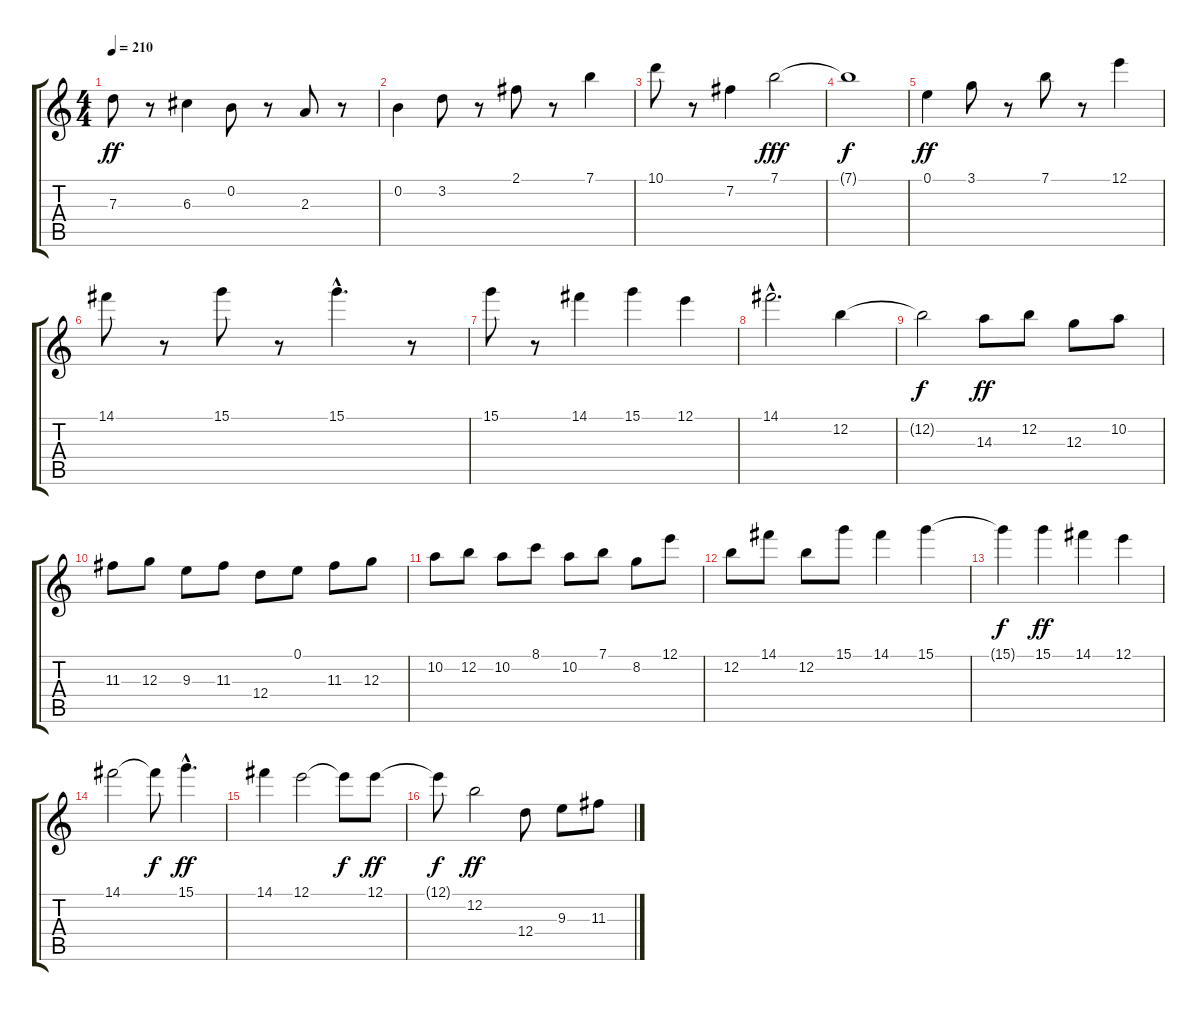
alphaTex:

\track "" {instrument acousticguitarnylon}
\staff {score tabs}
\tuning (E4 B3 G3 D3 A2 E2) {hide}
\ts (4 4)
\tempo 210
\clef g2
\ks c
7.3.8{dy ff} r.8 6.3.4 0.2.8 r.8 2.3.8 r.8 |
0.2.4 3.2.8 r.8 2.1.8 r.8 7.1.4 |
10.1.8 r.8 7.2.4 7.1.2{dy fff} |
7.1{t}.1{dy f} |
0.1.4{dy ff} 3.1.8 r.8 7.1.8 r.8 12.1.4 |
14.1.8 r.8 15.1.8 r.8 15.1{hac}.4{d} r.8 |
15.1.8 r.8 14.1.4 15.1.4 12.1.4 |
14.1{hac}.2{d} 12.2.4 |
12.2{t}.2{dy f} 14.3.8{dy ff} 12.2.8 12.3.8 10.2.8 |
11.3.8 12.3.8 9.3.8 11.3.8 12.4.8 0.1.8 11.3.8 12.3.8 |
10.2.8 12.2.8 10.2.8 8.1.8 10.2.8 7.1.8 8.2.8 12.1.8 |
12.2.8 14.1.8 12.2.8 15.1.8 14.1.4 15.1.4 |
15.1{t}.4{dy f} 15.1.4{dy ff} 14.1.4 12.1.4 |
14.1.2 14.1{t}.8{dy f} 15.1{hac}.4{d dy ff} |
14.1.4 12.1.2 12.1{t}.8{dy f} 12.1.8{dy ff} |
12.1{t}.8{dy f} 12.2.2{dy ff} 12.4.8 9.3.8 11.3.8
